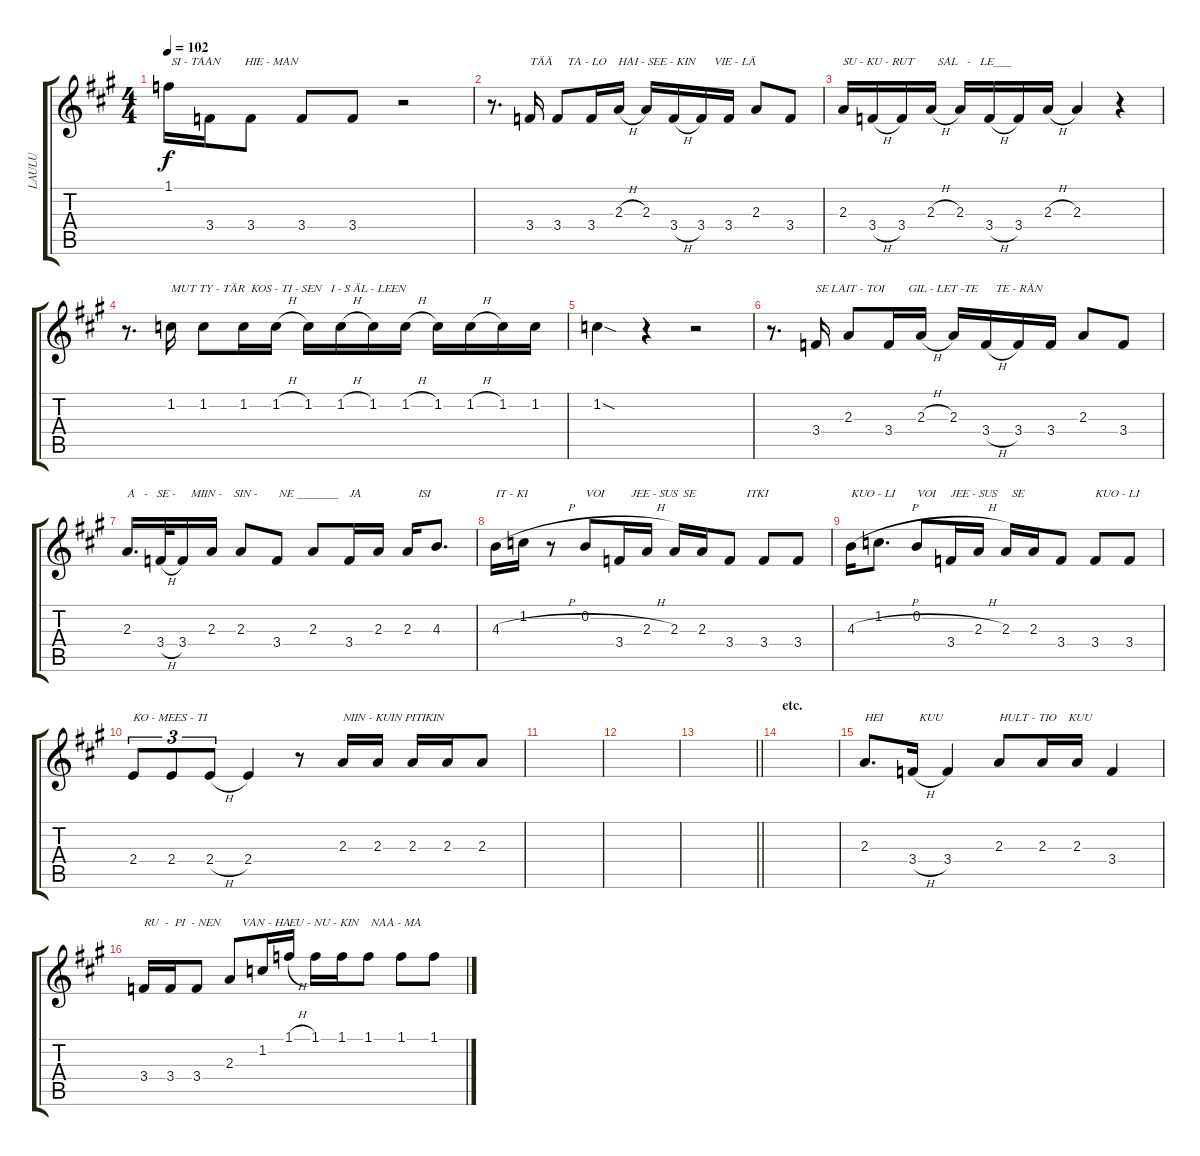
\track ("LAULU" "LAULU") {instrument electricguitarjazz}
\staff {score tabs}
\tuning (E4 B3 G3 D3 A2 E2) {hide}
\ts (4 4)
\tempo 102
\clef g2
\ks a
1.1.16{txt " SI - TAAN        HIE - MAN" dy f} 3.4.16 3.4.8 3.4.8 3.4.8 r.2 |
r.8{d} 3.4.16{txt "TÄÄ     TA - LO    HAI - SEE - KIN      VIE - LÄ"} 3.4.8 3.4.16 2.3{h}.16 2.3.16 3.4{h}.16 3.4.16 3.4.16 2.3.8 3.4.8 |
2.3.16{txt "SU - KU - RUT        SAL   -   LE___"} 3.4{h}.16 3.4.16 2.3{h}.16 2.3.16 3.4{h}.16 3.4.16 2.3{h}.16 2.3.4 r.4 |
r.8{d} 1.2.16{txt "MUT TY - TÄR  KOS - TI - SEN   I - S ÄL - LEEN"} 1.2.8 1.2.16 1.2{h}.16 1.2.16 1.2{h}.16 1.2.16 1.2{h}.16 1.2.16 1.2{h}.16 1.2.16 1.2.16 |
1.2{sod}.4 r.4 r.2 |
r.8{d} 3.4.16{txt "SE LAIT - TOI        GIL - LET -TE      TE - RÄN"} 2.3.8 3.4.16 2.3{h}.16 2.3.16 3.4{h}.16 3.4.16 3.4.16 2.3.8 3.4.8 |
2.3.16{d txt "A   -   SE -     MIIN -    SIN -       NE _______"} 3.4{h}.32 3.4.16 2.3.16 2.3.8 3.4.8 2.3.8 3.4.16{txt "JA                   ISI"} 2.3.16 2.3.16 4.3.8{d} |
4.3{h}.16{txt "IT - KI"} 1.2.16 r.8 0.2.8{txt "VOI         JEE - SUS  SE                 ITKI"} 3.4.16 2.3{h}.16 2.3.16 2.3.16 3.4.8 3.4.8 3.4.8 |
4.3{h}.16{txt "KUO - LI"} 1.2.8{d} 0.2.8{txt "VOI     JEE - SUS     SE  "} 3.4.16 2.3{h}.16 2.3.16 2.3.16 3.4.8 3.4.8{txt "KUO - LI"} 3.4.8 |
2.4.8{tu (3 2) txt "KO - MEES - TI"} 2.4.8{tu (3 2)} 2.4{h}.8{tu (3 2)} 2.4.4 r.8 2.3.16{txt "NIIN - KUIN PITIKIN"} 2.3.16 2.3.16 2.3.16 2.3.8 |
|
|
\barLineRight lightlight
|
\section ("" "etc.")
|
2.3.8{d txt "HEI            KUU"} 3.4{h}.16 3.4.4 2.3.8{txt "HULT - TIO    KUU"} 2.3.16 2.3.16 3.4.4 |
3.4.16{txt "RU  -  PI  - NEN       VAN - HA"} 3.4.16 3.4.8 2.3.8{beam Up} 1.2.16{beam Up} 1.1{h}.16{txt "EU - NU - KIN    NAA - MA" beam Up} 1.1.16 1.1.16 1.1.8 1.1.8 1.1.8
